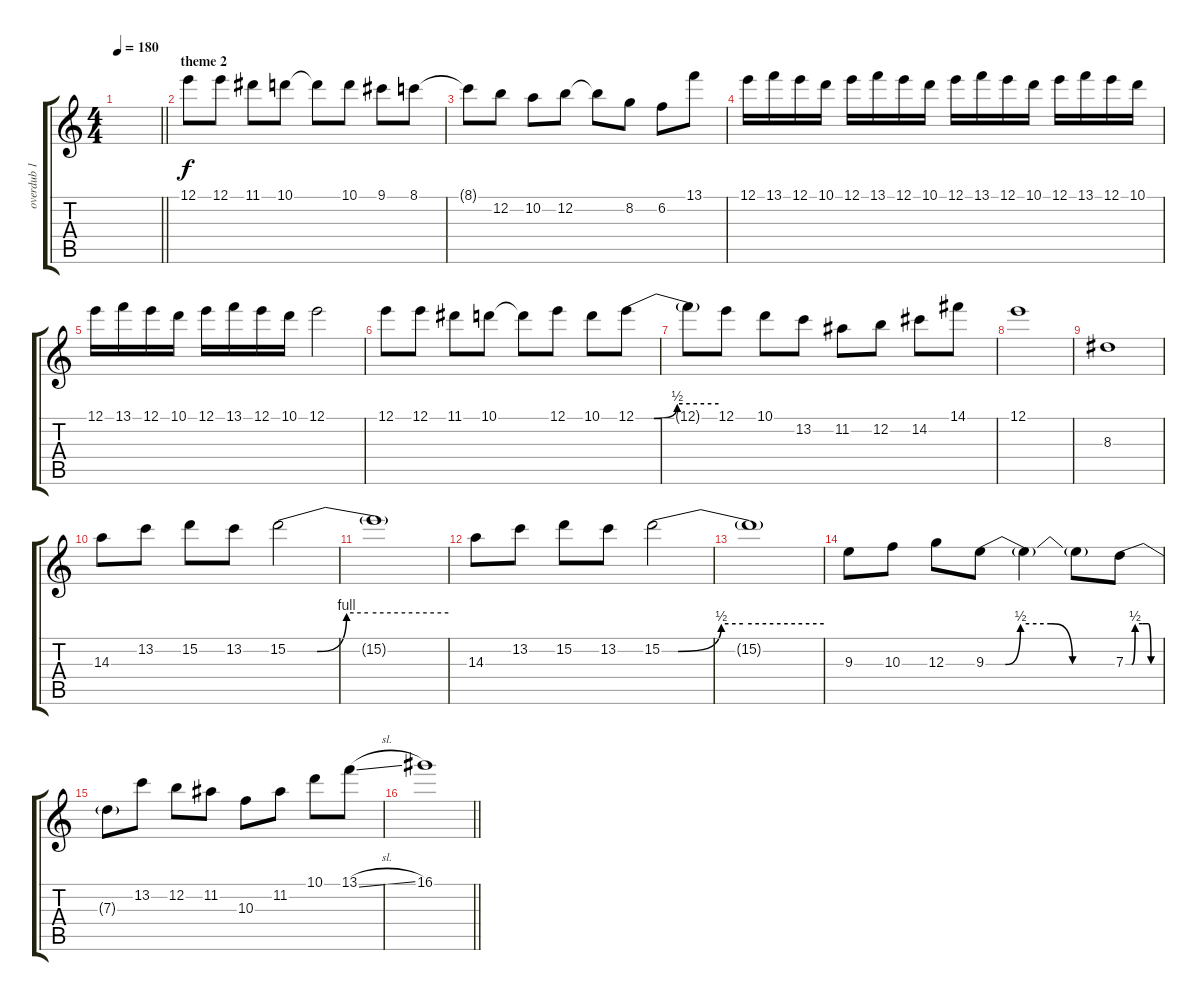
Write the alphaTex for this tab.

\track ("overdub 1" "overdub 1") {instrument overdrivenguitar}
\staff {score tabs}
\tuning (E4 B3 G3 D3 A2 E2) {hide}
\ts (4 4)
\tempo 180
\clef g2
\barLineRight lightlight
\ks c
|
\section ("" "theme 2")
12.1.8 12.1.8 11.1.8 10.1.8 10.1{t}.8 10.1.8 9.1.8 8.1.8 |
8.1{t}.8 12.2.8 10.2.8 12.2.8 12.2{t}.8 8.2.8 6.2.8 13.1.8 |
12.1.16 13.1.16 12.1.16 10.1.16 12.1.16 13.1.16 12.1.16 10.1.16 12.1.16 13.1.16 12.1.16 10.1.16 12.1.16 13.1.16 12.1.16 10.1.16 |
12.1.16 13.1.16 12.1.16 10.1.16 12.1.16 13.1.16 12.1.16 10.1.16 12.1.2 |
12.1.8 12.1.8 11.1.8 10.1.8 10.1{t}.8 12.1.8 10.1.8 12.1{be (custom 0 0 13 0 30 2 60 2)}.8 |
12.1{t}.8 12.1.8 10.1.8 13.2.8 11.2.8 12.2.8 14.2.8 14.1.8 |
12.1.1 |
8.3.1 |
14.3.8 13.2.8 15.2.8 13.2.8 15.2{be (custom 0 0 11 0 22 4 30 4 60 4)}.2 |
15.2{t}.1 |
14.3.8 13.2.8 15.2.8 13.2.8 15.2{be (custom 0 0 6 0 22 2 30 2 60 2)}.2 |
15.2{t}.1 |
9.3.8 10.3.8 12.3.8 9.3{be (custom 0 0 9 0 16 2 30 2 40 0 60 0)}.8 9.3{t}.4 9.3{t}.8 7.3{be (custom 0 0 11 0 17 2 30 2 40 2 45 0 60 0)}.8 |
7.3{t}.8 13.2.8 12.2.8 11.2.8 10.3.8 11.2.8 10.1.8 13.1{sl}.8 |
\barLineRight lightlight
16.1.1
